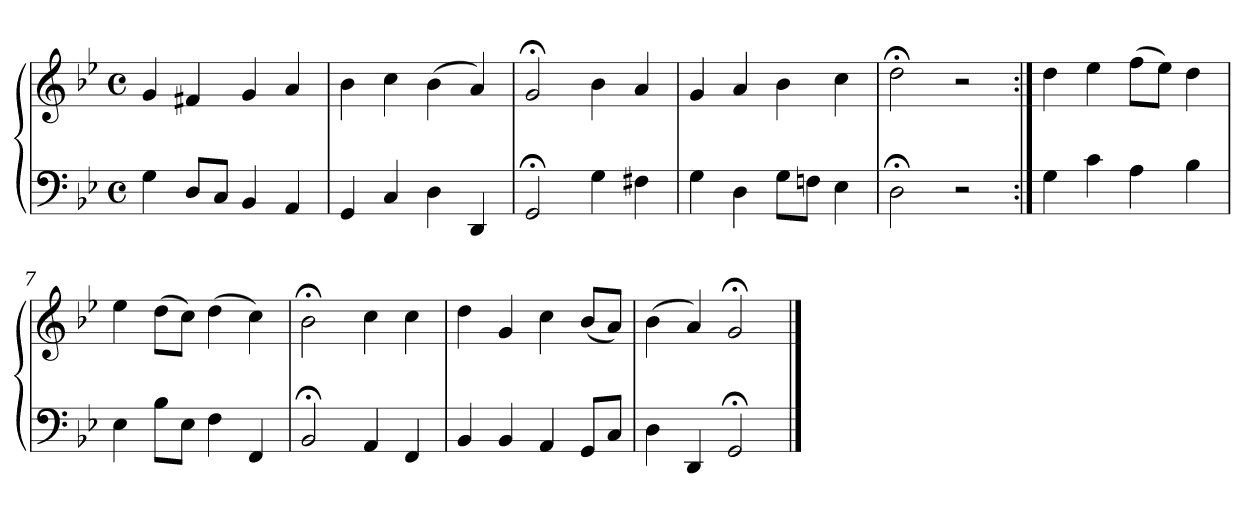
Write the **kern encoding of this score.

**kern	**kern
*part1	*part1
*staff2	*staff1
*clefF4	*clefG2
*k[b-e-]	*k[b-e-]
*M4/4	*M4/4
*met(c)	*met(c)
=1	=1
4G	4g
8DL	4f#X
8CJ	.
4BB-	4g
4AA	4a
=2	=2
4GG	4b-
4C	4cc
4D	(4b-
4DD	4a)
=3	=3
2GG;<	2g;<
4G	4b-
4F#X	4a
=4	=4
4G	4g
4D	4a
8GL	4b-
8FnJ	.
4E-	4cc
=5	=5
2D;<	2dd;<
2r	2r
=6:|!	=6:|!
4G	4dd
4c	4ee-
4A	(8ffL
.	8ee-J)
4B-	4dd
=7	=7
4E-	4ee-
8B-L	(8ddL
8E-J	8ccJ)
4F	(4dd
4FF	4cc)
!!LO:LB:g=z
=8	=8
2BB-;<	2b-;<
4AA	4cc
4FF	4cc
=9	=9
4BB-	4dd
4BB-	4g
4AA	4cc
8GGL	(8b-L
8CJ	8aJ)
=10	=10
4D	(4b-
4DD	4a)
2GG;<	2g;<
==	==
*-	*-
